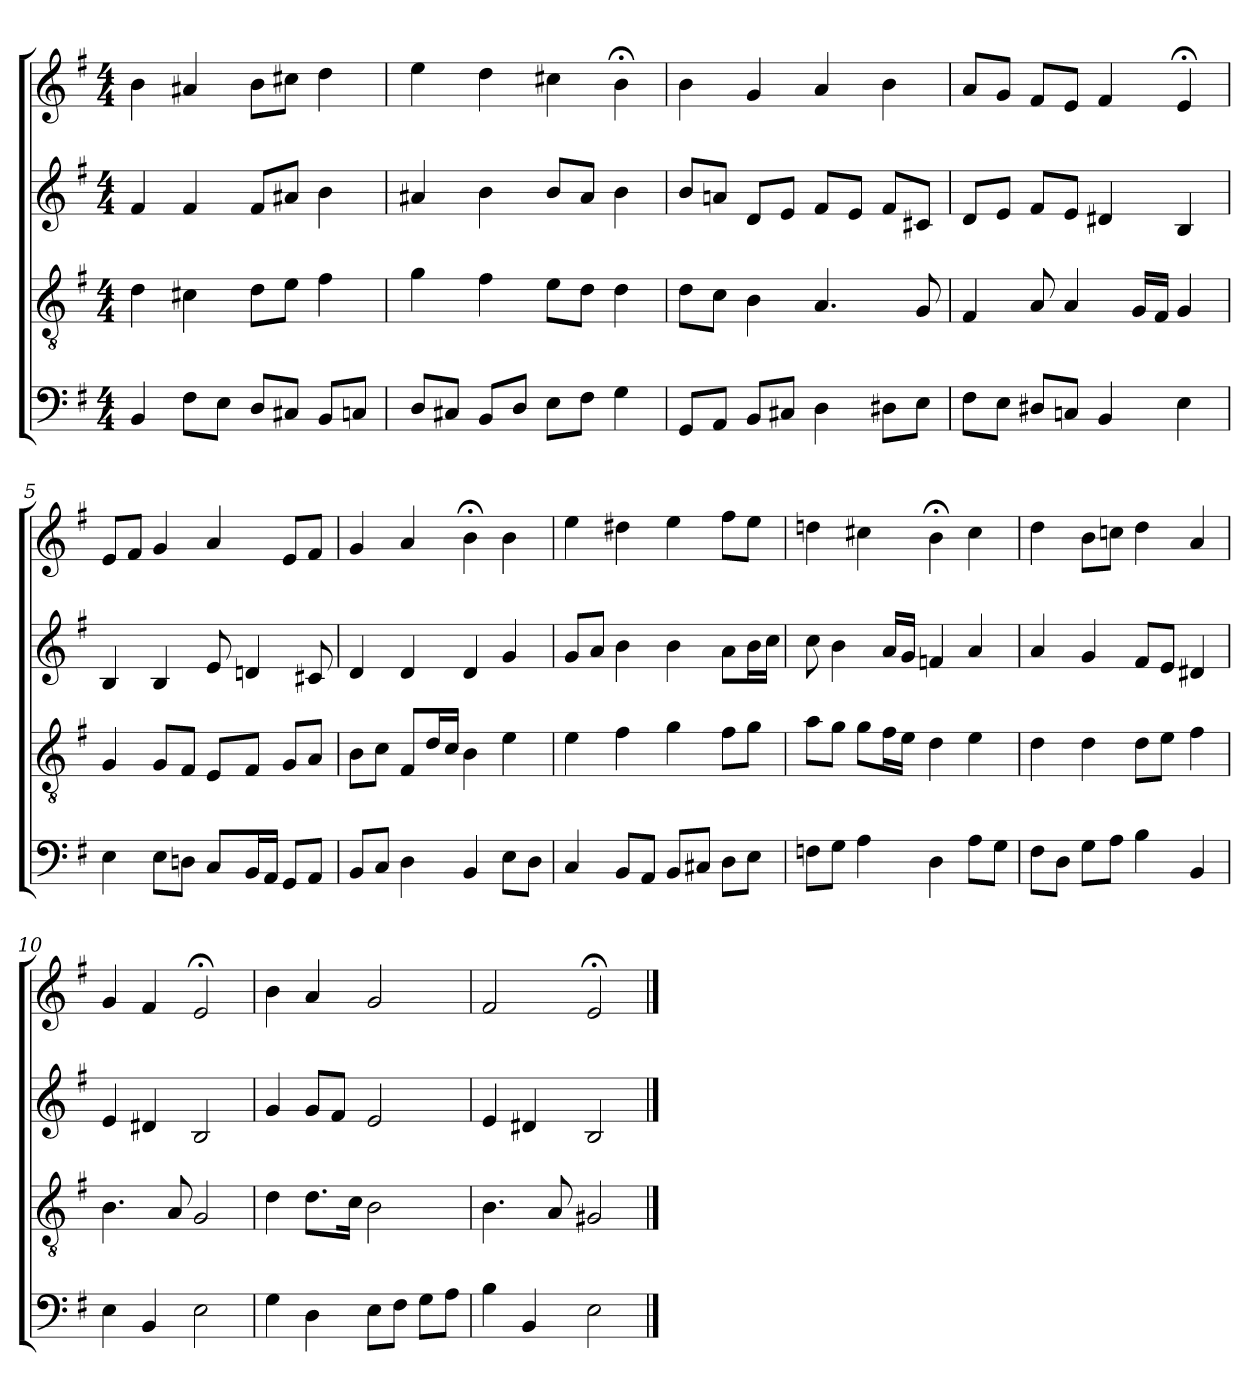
**kern	**kern	**kern	**kern
*part4	*part3	*part2	*part1
*staff4	*staff3	*staff2	*staff1
*clefF4	*clefGv2	*clefG2	*clefG2
*k[f#]	*k[f#]	*k[f#]	*k[f#]
*M4/4	*M4/4	*M4/4	*M4/4
=1	=1	=1	=1
4BB/	4d\	4f#/	4b\
8F#\L	4c#X\	4f#/	4a#X/
8E\J	.	.	.
8D/L	8d\L	8f#/L	8b\L
8C#X/J	8e\J	8a#X/J	8cc#X\J
8BB/L	4f#\	4b\	4dd\
8Cn/J	.	.	.
=2	=2	=2	=2
8D/L	4g\	4a#X/	4ee\
8C#X/J	.	.	.
8BB/L	4f#\	4b\	4dd\
8D/J	.	.	.
8E\L	8e\L	8b/L	4cc#X\
8F#\J	8d\J	8a#/J	.
4G\	4d\	4b\	4b;\
=3	=3	=3	=3
8GG/L	8d\L	8b/L	4b\
8AA/J	8c\J	8an/J	.
8BB/L	4B\	8d/L	4g/
8C#X/J	.	8e/J	.
4D\	4.A/	8f#/L	4a/
.	.	8e/J	.
8D#X\L	.	8f#/L	4b\
8E\J	8G/	8c#X/J	.
=4	=4	=4	=4
8F#\L	4F#/	8d/L	8a/L
8E\J	.	8e/J	8g/J
8D#X/L	8A/	8f#/L	8f#/L
8Cn/J	4A/	8e/J	8e/J
4BB/	.	4d#X/	4f#/
.	16G/LL	.	.
.	16F#/JJ	.	.
4E\	4G/	4B/	4e;/
!!LO:LB:g=z
=5	=5	=5	=5
4E\	4G/	4B/	8e/L
.	.	.	8f#/J
8E\L	8G/L	4B/	4g/
8Dn\J	8F#/J	.	.
8C/L	8E/L	8e/	4a/
16BB/L	8F#/J	4dn/	.
16AA/JJ	.	.	.
8GG/L	8G/L	.	8e/L
8AA/J	8A/J	8c#X/	8f#/J
=6	=6	=6	=6
8BB/L	8B\L	4d/	4g/
8C/J	8c\J	.	.
4D\	8F#/L	4d/	4a/
.	16d/L	.	.
.	16c/JJ	.	.
4BB/	4B\	4d/	4b;\
8E\L	4e\	4g/	4b\
8D\J	.	.	.
=7	=7	=7	=7
4C/	4e\	8g/L	4ee\
.	.	8a/J	.
8BB/L	4f#\	4b\	4dd#X\
8AA/J	.	.	.
8BB/L	4g\	4b\	4ee\
8C#X/J	.	.	.
8D\L	8f#\L	8a\L	8ff#\L
8E\J	8g\J	16b\L	8ee\J
.	.	16cc\JJ	.
=8	=8	=8	=8
8Fn\L	8a\L	8cc\	4ddn\
8G\J	8g\J	4b\	.
4A\	8g\L	.	4cc#X\
.	16f#\L	16a/LL	.
.	16e\JJ	16g/JJ	.
4D\	4d\	4fn/	4b;\
8A\L	4e\	4a/	4cc#\
8G\J	.	.	.
=9	=9	=9	=9
8F#\L	4d\	4a/	4dd\
8D\J	.	.	.
8G\L	4d\	4g/	8b\L
8A\J	.	.	8ccn\J
4B\	8d\L	8f#/L	4dd\
.	8e\J	8e/J	.
4BB/	4f#\	4d#X/	4a/
!!LO:LB:g=z
=10	=10	=10	=10
4E\	4.B\	4e/	4g/
4BB/	.	4d#X/	4f#/
.	8A/	.	.
2E\	2G/	2B/	2e;/
=11	=11	=11	=11
4G\	4d\	4g/	4b\
4D\	8.d\L	8g/L	4a/
.	.	8f#/J	.
.	16c\Jk	.	.
8E\L	2B\	2e/	2g/
8F#\J	.	.	.
8G\L	.	.	.
8A\J	.	.	.
=12	=12	=12	=12
4B\	4.B\	4e/	2f#/
4BB/	.	4d#X/	.
.	8A/	.	.
2E\	2G#X/	2B/	2e;/
==	==	==	==
*-	*-	*-	*-
